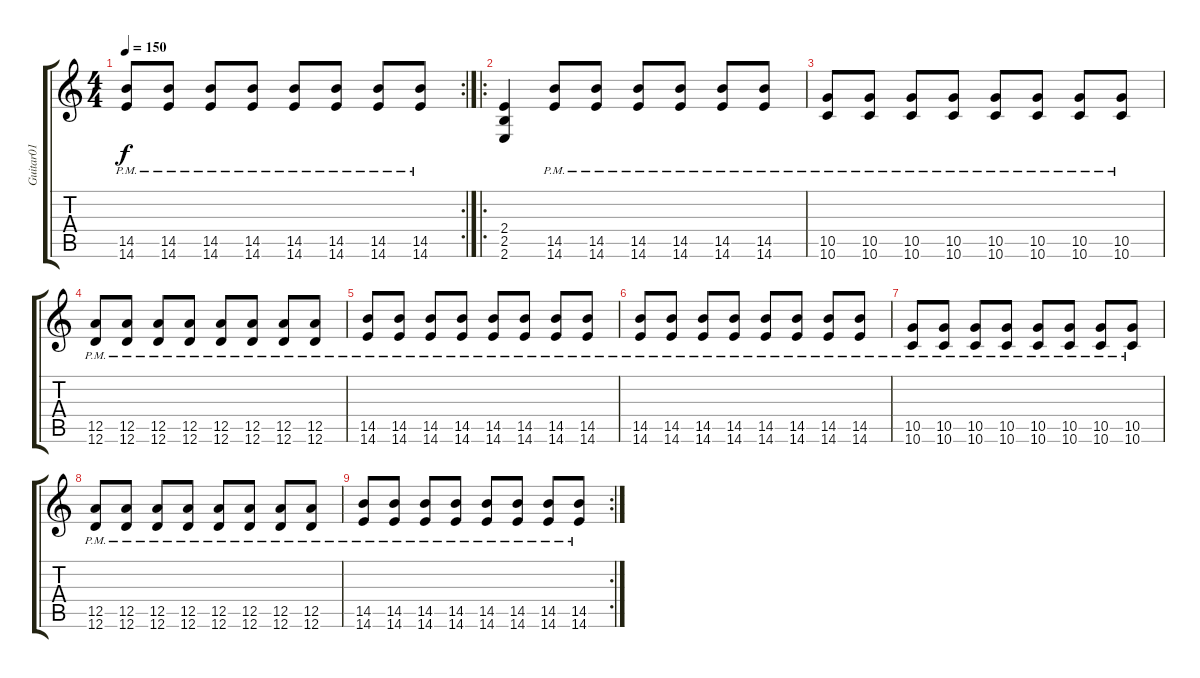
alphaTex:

\track ("Guitar01" "Guitar01") {instrument overdrivenguitar}
\staff {score tabs}
\tuning (E4 B3 G3 D3 A2 D2) {hide}
\rc 2
\ts (4 4)
\tempo 150
\clef g2
\ks c
(14.5{pm} 14.6{pm}).8{dy f} (14.5{pm} 14.6{pm}).8 (14.5{pm} 14.6{pm}).8 (14.5{pm} 14.6{pm}).8 (14.5{pm} 14.6{pm}).8 (14.5{pm} 14.6{pm}).8 (14.5{pm} 14.6{pm}).8 (14.5{pm} 14.6{pm}).8 |
\ro
(2.4 2.5 2.6).4 (14.5{pm} 14.6{pm}).8 (14.5{pm} 14.6{pm}).8 (14.5{pm} 14.6{pm}).8 (14.5{pm} 14.6{pm}).8 (14.5{pm} 14.6{pm}).8 (14.5{pm} 14.6{pm}).8 |
(10.5{pm} 10.6{pm}).8 (10.5{pm} 10.6{pm}).8 (10.5{pm} 10.6{pm}).8 (10.5{pm} 10.6{pm}).8 (10.5{pm} 10.6{pm}).8 (10.5{pm} 10.6{pm}).8 (10.5{pm} 10.6{pm}).8 (10.5{pm} 10.6{pm}).8 |
(12.5{pm} 12.6{pm}).8 (12.5{pm} 12.6{pm}).8 (12.5{pm} 12.6{pm}).8 (12.5{pm} 12.6{pm}).8 (12.5{pm} 12.6{pm}).8 (12.5{pm} 12.6{pm}).8 (12.5{pm} 12.6{pm}).8 (12.5{pm} 12.6{pm}).8 |
(14.5{pm} 14.6{pm}).8 (14.5{pm} 14.6{pm}).8 (14.5{pm} 14.6{pm}).8 (14.5{pm} 14.6{pm}).8 (14.5{pm} 14.6{pm}).8 (14.5{pm} 14.6{pm}).8 (14.5{pm} 14.6{pm}).8 (14.5{pm} 14.6{pm}).8 |
(14.5{pm} 14.6{pm}).8 (14.5{pm} 14.6{pm}).8 (14.5{pm} 14.6{pm}).8 (14.5{pm} 14.6{pm}).8 (14.5{pm} 14.6{pm}).8 (14.5{pm} 14.6{pm}).8 (14.5{pm} 14.6{pm}).8 (14.5{pm} 14.6{pm}).8 |
(10.5{pm} 10.6{pm}).8 (10.5{pm} 10.6{pm}).8 (10.5{pm} 10.6{pm}).8 (10.5{pm} 10.6{pm}).8 (10.5{pm} 10.6{pm}).8 (10.5{pm} 10.6{pm}).8 (10.5{pm} 10.6{pm}).8 (10.5{pm} 10.6{pm}).8 |
(12.5{pm} 12.6{pm}).8 (12.5{pm} 12.6{pm}).8 (12.5{pm} 12.6{pm}).8 (12.5{pm} 12.6{pm}).8 (12.5{pm} 12.6{pm}).8 (12.5{pm} 12.6{pm}).8 (12.5{pm} 12.6{pm}).8 (12.5{pm} 12.6{pm}).8 |
\rc 2
(14.5{pm} 14.6{pm}).8 (14.5{pm} 14.6{pm}).8 (14.5{pm} 14.6{pm}).8 (14.5{pm} 14.6{pm}).8 (14.5{pm} 14.6{pm}).8 (14.5{pm} 14.6{pm}).8 (14.5{pm} 14.6{pm}).8 (14.5{pm} 14.6{pm}).8
